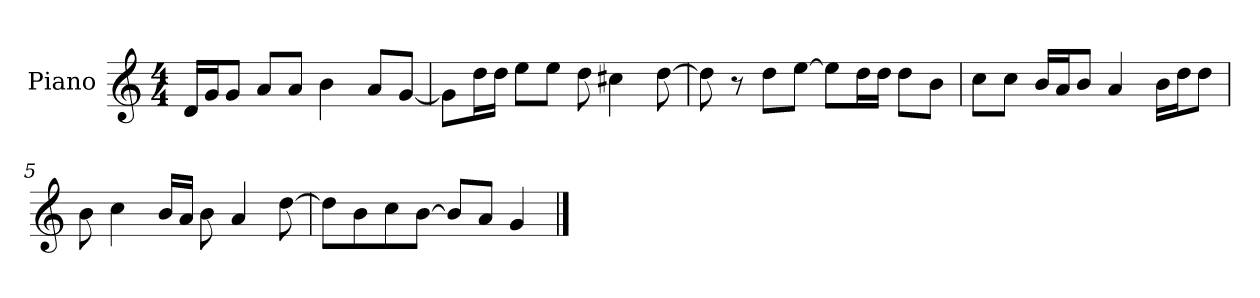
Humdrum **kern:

**kern
*part1
*staff1
*I"Piano
*I'P-no
*clefG2
*k[]
*M4/4
*MM90
=1
16d/LL
16g/J
8g/J
8a/L
8a/J
4b\
8a/L
[8g/J
=2
8g\L]
16dd\L
16dd\JJ
8ee\L
8ee\J
8dd\
4cc#X\
[8dd\
=3
8dd\]
8r
8dd\L
[8ee\J
8ee\L]
16dd\L
16dd\JJ
8dd\L
8b\J
=4
8cc\L
8cc\J
16b/LL
16a/J
8b/J
4a/
16b\LL
16dd\J
8dd\J
=5
8b\
4cc\
16b/LL
16a/JJ
8b\
4a/
[8dd\
!!LO:LB:g=z
=6
8dd\L]
8b\
8cc\
[8b\J
8b/L]
8a/J
4g/
==
*-
